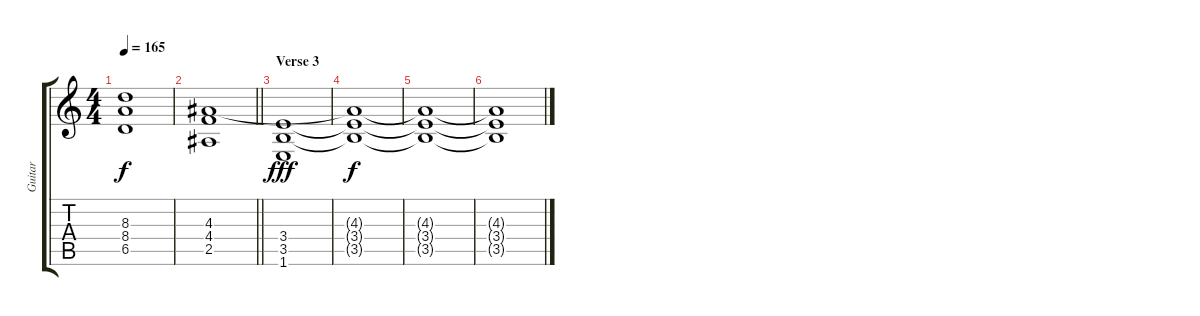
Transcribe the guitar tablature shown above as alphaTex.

\track ("Guitar" "Guitar") {instrument distortionguitar}
\staff {score tabs}
\tuning (Eb4 Bb3 Gb3 Db3 Ab2 Eb2) {hide}
\ts (4 4)
\tempo 165
\clef g2
\ks c
(8.3 8.4 6.5).1{dy f} |
\barLineRight lightlight
(4.3 4.4 2.5).1 |
\section ("" "Verse 3")
(3.4 3.5 1.6).1{dy fff} |
(4.3{t} 3.4{t} 3.5{t}).1{dy f} |
(4.3{t} 3.4{t} 3.5{t}).1 |
(4.3{t} 3.4{t} 3.5{t}).1
